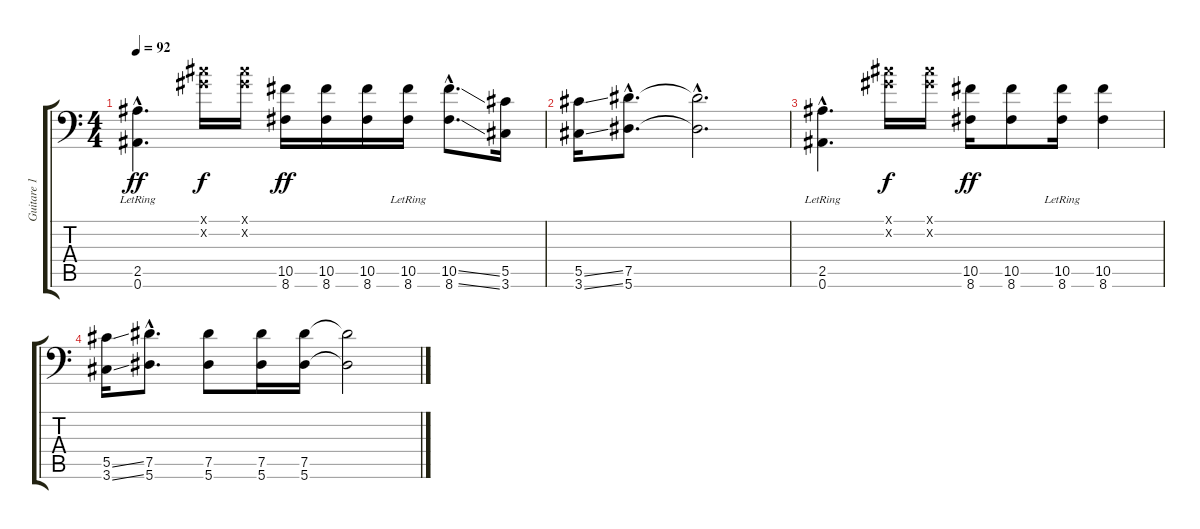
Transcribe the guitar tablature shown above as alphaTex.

\track ("Guitare 1" "Guitare 1") {instrument overdrivenguitar}
\staff {score tabs}
\tuning (Db4 Ab3 Gb3 Db3 Ab2 Bb1) {hide}
\ts (4 4)
\tempo 92
\clef f4
\ks c
(2.5{hac lr} 0.6{hac lr}).4{d dy ff} (0.1{x} 0.2{x}).16{dy f} (0.1{x} 0.2{x}).16 (10.5 8.6).16{dy ff} (10.5 8.6).16 (10.5 8.6).16 (10.5{lr} 8.6{lr}).16 (10.5{ss hac} 8.6{ss hac}).8{d} (5.5 3.6).16 |
(5.5{ss} 3.6{ss}).16 (7.5{hac} 5.6{hac}).8{d} (7.5{hac t} 5.6{hac t}).2{d} |
(2.5{hac lr} 0.6{hac lr}).4{d} (0.1{x} 0.2{x}).16{dy f} (0.1{x} 0.2{x}).16 (10.5 8.6).16{dy ff} (10.5 8.6).8 (10.5{lr} 8.6{lr}).16 (10.5 8.6).4 |
(5.5{ss} 3.6{ss}).16 (7.5{hac} 5.6{hac}).8{d} (7.5 5.6).8 (7.5 5.6).16 (7.5 5.6).16 (7.5{t} 5.6{t}).2
